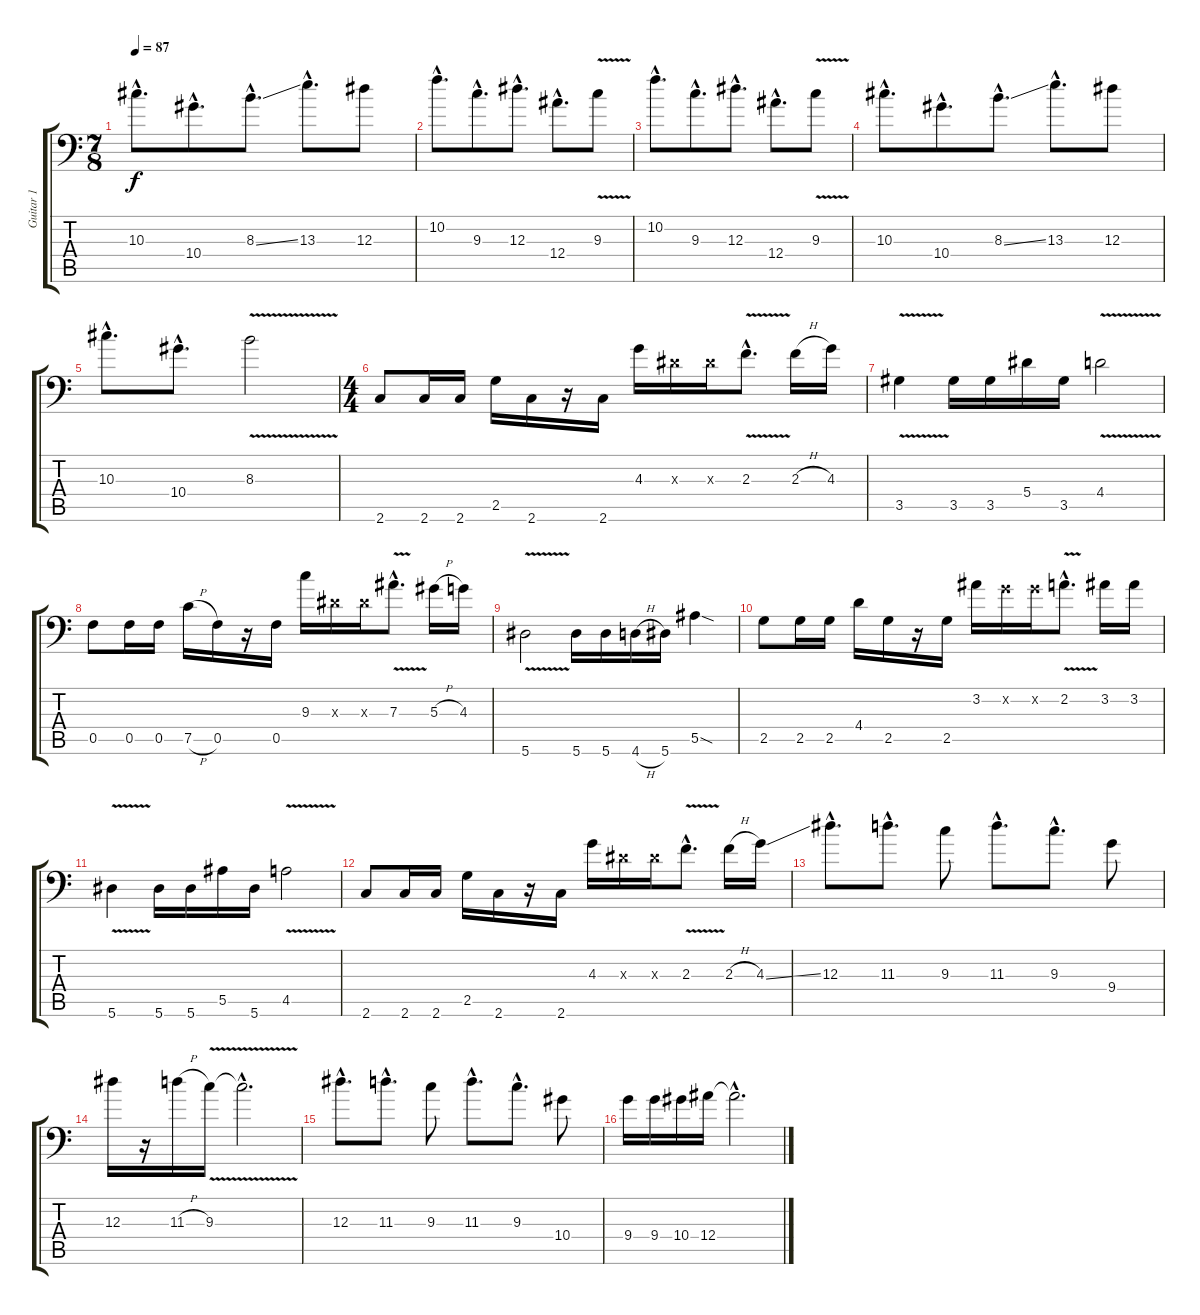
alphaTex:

\track ("Guitar 1" "Guitar 1") {instrument overdrivenguitar}
\staff {score tabs}
\tuning (C4 G3 Eb3 Bb2 F2 Bb1) {hide}
\ts (7 8)
\tempo 87
\clef f4
\ks c
10.3{hac}.8{d dy f} 10.4{hac}.8{d} 8.3{ss hac}.8{d} 13.3{hac}.8{d} 12.3.8 |
10.2{hac}.8{d} 9.3{hac}.8{d} 12.3{hac}.8{d} 12.4{hac}.8{d} 9.3{v}.8 |
10.2{hac}.8{d} 9.3{hac}.8{d} 12.3{hac}.8{d} 12.4{hac}.8{d} 9.3{v}.8 |
10.3{hac}.8{d} 10.4{hac}.8{d} 8.3{ss hac}.8{d} 13.3{hac}.8{d} 12.3.8 |
10.3{hac}.8{d} 10.4{hac}.8{d} 8.3{v}.2 |
\ts (4 4)
\section ("" "")
2.6.8 2.6.16 2.6.16 2.5.16 2.6.16 r.16 2.6.16 4.3.16 0.3{x}.16 0.3{x}.16 2.3{v hac}.8{d} 2.3{h}.16 4.3.16 |
3.5{v}.4 3.5.16 3.5.16 5.4.16 3.5.16 4.4{v}.2 |
0.5.8 0.5.16 0.5.16 7.5{h}.16 0.5.16 r.16 0.5.16 9.3.16 0.3{x}.16 0.3{x}.16 7.3{v hac}.8{d} 5.3{h}.16 4.3.16 |
5.6{v}.2 5.6.16 5.6.16 4.6{h}.16 5.6.16 5.5{sod}.4 |
2.5.8 2.5.16 2.5.16 4.4.16 2.5.16 r.16 2.5.16 3.2.16 0.2{x}.16 0.2{x}.16 2.2{v hac}.8{d} 3.2.16 3.2.16 |
5.6{v}.4 5.6.16 5.6.16 5.5.16 5.6.16 4.5{v}.2 |
2.6.8 2.6.16 2.6.16 2.5.16 2.6.16 r.16 2.6.16 4.3.16 0.3{x}.16 0.3{x}.16 2.3{v hac}.8{d} 2.3{h}.16 4.3{ss}.16 |
12.3{hac}.8{d} 11.3{hac}.8{d} 9.3.8 11.3{hac}.8{d} 9.3{hac}.8{d} 9.4.8 |
12.3.16 r.16 11.3{h}.16 9.3{v}.16 9.3{hac t}.2{d} |
12.3{hac}.8{d} 11.3{hac}.8{d} 9.3.8 11.3{hac}.8{d} 9.3{hac}.8{d} 10.4.8 |
9.4.16 9.4.16 10.4.16 12.4.16 12.4{hac t}.2{d}
